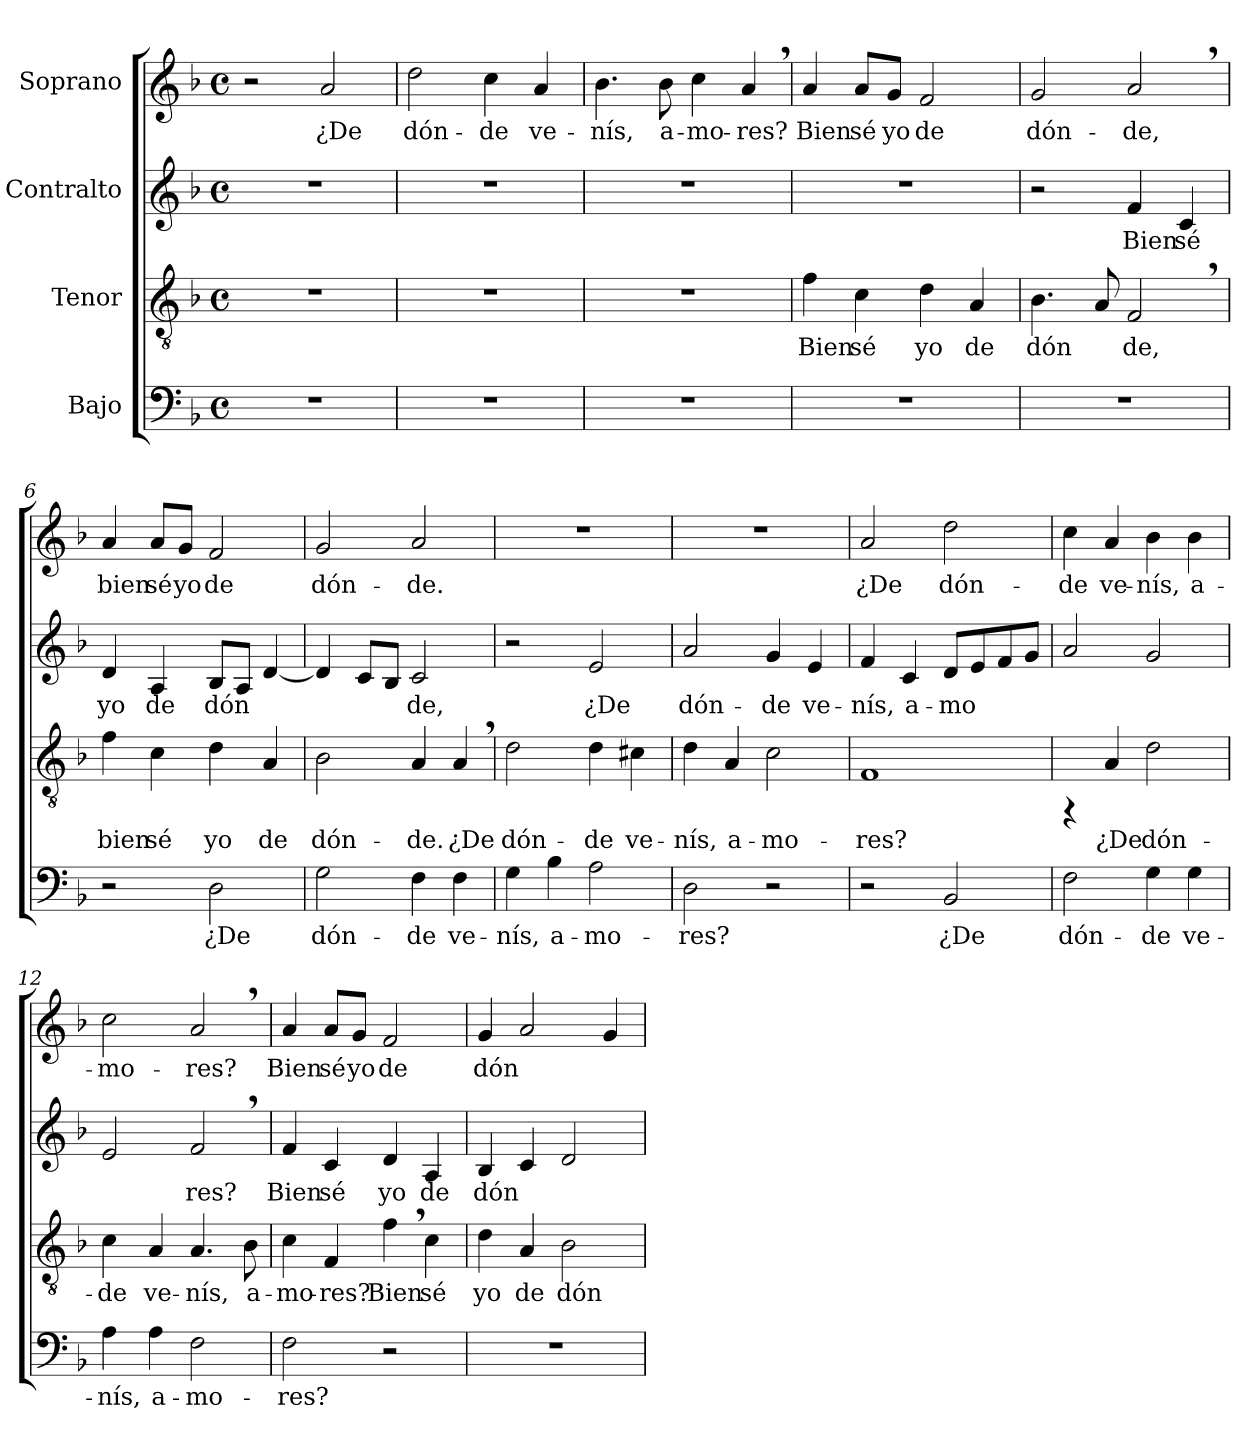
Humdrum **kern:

**kern	**text	**kern	**text	**kern	**text	**kern	**text
*part4	*part4	*part3	*part3	*part2	*part2	*part1	*part1
*staff4	*staff4	*staff3	*staff3	*staff2	*staff2	*staff1	*staff1
*I"Bajo	*	*I"Tenor	*	*I"Contralto	*	*I"Soprano	*
!!LO:PB:g=z
*stria5	*	*stria5	*	*stria5	*	*stria5	*
*clefF4	*	*clefGv2	*	*clefG2	*	*clefG2	*
*k[b-]	*	*k[b-]	*	*k[b-]	*	*k[b-]	*
*F:	*	*F:	*	*F:	*	*F:	*
*M4/4	*	*M4/4	*	*M4/4	*	*M4/4	*
*met(c)	*	*met(c)	*	*met(c)	*	*met(c)	*
=1	=1	=1	=1	=1	=1	=1	=1
1r	.	1r	.	1r	.	2r	.
!	!	!	!	!	!	!	!LO:LY:b:cj
.	.	.	.	.	.	2a/	¿De
=2	=2	=2	=2	=2	=2	=2	=2
!	!	!	!	!	!	!	!LO:LY:b:cj
1r	.	1r	.	1r	.	2dd\	dón-
!	!	!	!	!	!	!	!LO:LY:b:cj
.	.	.	.	.	.	4cc\	-de
!	!	!	!	!	!	!	!LO:LY:b:cj
.	.	.	.	.	.	4a/	ve-
=3	=3	=3	=3	=3	=3	=3	=3
!	!	!	!	!	!	!	!LO:LY:b:cj
1r	.	1r	.	1r	.	4.b-\	-nís,
!	!	!	!	!	!	!	!LO:LY:b:cj
.	.	.	.	.	.	8b-\	a-
!	!	!	!	!	!	!	!LO:LY:b:cj
.	.	.	.	.	.	4cc\	-mo-
!	!	!	!	!	!	!	!LO:LY:b:cj
.	.	.	.	.	.	4a,</	-res?
=4	=4	=4	=4	=4	=4	=4	=4
!	!	!	!LO:LY:b:cj	!	!	!	!LO:LY:b:cj
1r	.	4f\	Bien	1r	.	4a/	Bien
!	!	!	!LO:LY:b:cj	!	!	!	!LO:LY:b:cj
.	.	4c\	sé	.	.	8a/L	sé
!	!	!	!	!	!	!	!LO:LY:b:cj
.	.	.	.	.	.	8g/J	yo
!	!	!	!LO:LY:b:cj	!	!	!	!LO:LY:b:cj
.	.	4d\	yo	.	.	2f/	de
!	!	!	!LO:LY:b:cj	!	!	!	!
.	.	4A/	de	.	.	.	.
=5	=5	=5	=5	=5	=5	=5	=5
!	!	!	!LO:LY:b:cj	!	!	!	!LO:LY:b:cj
1r	.	4.B-\	dón-	2r	.	2g/	dón-
!	!	!	!LO:LY:b:cj	!	!	!	!
.	.	8A/	--	.	.	.	.
!	!	!	!LO:LY:b:cj	!	!LO:LY:b:cj	!	!LO:LY:b:cj
.	.	2F,</	-de,	4f/	Bien	2a,</	-de,
!	!	!	!	!	!LO:LY:b:cj	!	!
.	.	.	.	4c/	sé	.	.
!!LO:LB:g=z
=6	=6	=6	=6	=6	=6	=6	=6
!	!	!	!LO:LY:b:cj	!	!LO:LY:b:cj	!	!LO:LY:b:cj
2r	.	4f\	bien	4d/	yo	4a/	bien
!	!	!	!LO:LY:b:cj	!	!LO:LY:b:cj	!	!LO:LY:b:cj
.	.	4c\	sé	4A/	de	8a/L	sé
!	!	!	!	!	!	!	!LO:LY:b:cj
.	.	.	.	.	.	8g/J	yo
!	!LO:LY:b:cj	!	!LO:LY:b:cj	!	!LO:LY:b:cj	!	!LO:LY:b:cj
2D\	¿De	4d\	yo	8B-/L	dón	2f/	de
!	!	!	!	!	!LO:LY:b:cj	!	!
.	.	.	.	8A/J	-	.	.
!	!	!	!LO:LY:b:cj	!	!LO:LY:b:cj	!	!
.	.	4A/	de	[<4d/	--	.	.
=7	=7	=7	=7	=7	=7	=7	=7
!	!LO:LY:b:cj	!	!LO:LY:b:cj	!	!	!	!LO:LY:b:cj
2G\	dón-	2B-\	dón-	4d/]	.	2g/	dón-
!	!	!	!	!	!LO:LY:b:cj	!	!
.	.	.	.	8c/L	--	.	.
!	!	!	!	!	!LO:LY:b:cj	!	!
.	.	.	.	8B-/J	--	.	.
!	!LO:LY:b:cj	!	!LO:LY:b:cj	!	!LO:LY:b:cj	!	!LO:LY:b:cj
4F\	-de	4A/	-de.	2c/	-de,	2a/	-de.
!	!LO:LY:b:cj	!	!LO:LY:b:cj	!	!	!	!
4F\	ve-	4A,</	¿De	.	.	.	.
=8	=8	=8	=8	=8	=8	=8	=8
!	!LO:LY:b:cj	!	!LO:LY:b:cj	!	!	!	!
4G\	-nís,	2d\	dón-	2r	.	1r	.
!	!LO:LY:b:cj	!	!	!	!	!	!
4B-\	a-	.	.	.	.	.	.
!	!LO:LY:b:cj	!	!LO:LY:b:cj	!	!LO:LY:b:cj	!	!
2A\	-mo-	4d\	-de	2e/	¿De	.	.
!	!	!	!LO:LY:b:cj	!	!	!	!
.	.	4c#X\	ve-	.	.	.	.
=9	=9	=9	=9	=9	=9	=9	=9
!	!LO:LY:b:cj	!	!LO:LY:b:cj	!	!LO:LY:b:cj	!	!
2D\	-res?	4d\	-nís,	2a/	dón-	1r	.
!	!	!	!LO:LY:b:cj	!	!	!	!
.	.	4A/	a-	.	.	.	.
!	!	!	!LO:LY:b:cj	!	!LO:LY:b:cj	!	!
2r	.	2c\	-mo-	4g/	-de	.	.
!	!	!	!	!	!LO:LY:b:cj	!	!
.	.	.	.	4e/	ve-	.	.
=10	=10	=10	=10	=10	=10	=10	=10
!	!	!	!LO:LY:b:cj	!	!LO:LY:b:cj	!	!LO:LY:b:cj
2r	.	1F	-res?	4f/	-nís,	2a/	¿De
!	!	!	!	!	!LO:LY:b:cj	!	!
.	.	.	.	4c/	a-	.	.
!	!LO:LY:b:cj	!	!	!	!LO:LY:b:cj	!	!LO:LY:b:cj
2BB-/	¿De	.	.	8d/L	-mo	2dd\	dón-
!	!	!	!	!	!LO:LY:b:cj	!	!
.	.	.	.	8e/	-	.	.
!	!	!	!	!	!LO:LY:b:cj	!	!
.	.	.	.	8f/	--	.	.
!	!	!	!	!	!LO:LY:b:cj	!	!
.	.	.	.	8g/J	--	.	.
!!LO:LB:g=z
=11	=11	=11	=11	=11	=11	=11	=11
!	!LO:LY:b:cj	!	!	!	!LO:LY:b:cj	!	!LO:LY:b:cj
2F\	dón-	4rEE	.	2a/	--	4cc\	-de
!	!	!	!LO:LY:b:cj	!	!	!	!LO:LY:b:cj
.	.	4A/	¿De	.	.	4a/	ve-
!	!LO:LY:b:cj	!	!LO:LY:b:cj	!	!LO:LY:b:cj	!	!LO:LY:b:cj
4G\	-de	2d\	dón-	2g/	--	4b-\	-nís,
!	!LO:LY:b:cj	!	!	!	!	!	!LO:LY:b:cj
4G\	ve-	.	.	.	.	4b-\	a-
=12	=12	=12	=12	=12	=12	=12	=12
!	!LO:LY:b:cj	!	!LO:LY:b:cj	!	!LO:LY:b:cj	!	!LO:LY:b:cj
4A\	-nís,	4c\	-de	2e/	--	2cc\	-mo-
!	!LO:LY:b:cj	!	!LO:LY:b:cj	!	!	!	!
4A\	a-	4A/	ve-	.	.	.	.
!	!LO:LY:b:cj	!	!LO:LY:b:cj	!	!LO:LY:b:cj	!	!LO:LY:b:cj
2F\	-mo-	4.A/	-nís,	2f,</	-res?	2a,</	-res?
!	!	!	!LO:LY:b:cj	!	!	!	!
.	.	8B-\	a-	.	.	.	.
=13	=13	=13	=13	=13	=13	=13	=13
!	!LO:LY:b:cj	!	!LO:LY:b:cj	!	!LO:LY:b:cj	!	!LO:LY:b:cj
2F\	-res?	4c\	-mo-	4f/	Bien	4a/	Bien
!	!	!	!LO:LY:b:cj	!	!LO:LY:b:cj	!	!LO:LY:b:cj
.	.	4F/	-res?	4c/	sé	8a/L	sé
!	!	!	!	!	!	!	!LO:LY:b:cj
.	.	.	.	.	.	8g/J	yo
!	!	!	!LO:LY:b:cj	!	!LO:LY:b:cj	!	!LO:LY:b:cj
2r	.	4f,<\	Bien	4d/	yo	2f/	de
!	!	!	!LO:LY:b:cj	!	!LO:LY:b:cj	!	!
.	.	4c\	sé	4A/	de	.	.
=14	=14	=14	=14	=14	=14	=14	=14
!	!	!	!LO:LY:b:cj	!	!LO:LY:b:cj	!	!LO:LY:b:cj
1r	.	4d\	yo	4B-/	dón-	4g/	dón-
!	!	!	!LO:LY:b:cj	!	!LO:LY:b:cj	!	!LO:LY:b:cj
.	.	4A/	de	4c/	--	2a/	--
!	!	!	!LO:LY:b:cj	!	!LO:LY:b:cj	!	!
.	.	2B-\	dón-	2d/	--	.	.
!	!	!	!	!	!	!	!LO:LY:b:cj
.	.	.	.	.	.	4g/	--
=	=	=	=	=	=	=	=
*-	*-	*-	*-	*-	*-	*-	*-
